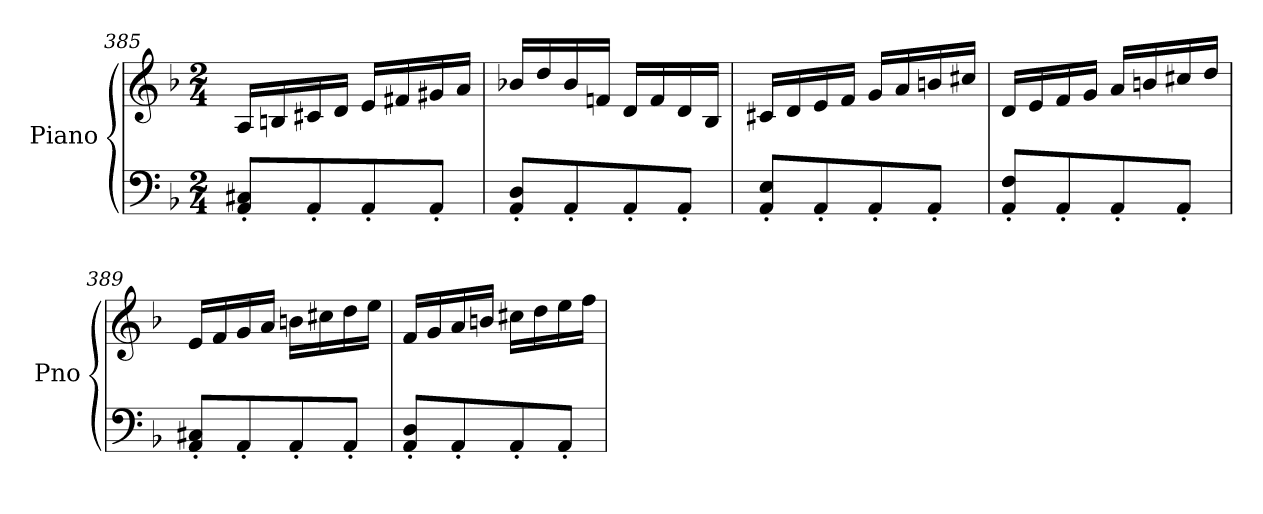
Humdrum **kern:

**kern	**kern
*part1	*part1
*staff2	*staff1
*I"Piano	*
*I'Pno	*
*clefF4	*clefG2
*k[b-]	*k[b-]
*M2/4	*M2/4
=385	=385
8AA/' 8C#X/'L	16A/LL
.	16Bn/
8AA'/	16c#X/
.	16d/JJ
8AA'/	16e/LL
.	16f#X/
8AA'/J	16g#X/
.	16a/JJ
=386	=386
8AA/' 8D/'L	16b-X/LL
.	16dd/
8AA'/	16b-/
.	16fn/JJ
8AA'/	16d/LL
.	16f/
8AA'/J	16d/
.	16B-/JJ
=387	=387
8AA/' 8E/'L	16c#X/LL
.	16d/
8AA'/	16e/
.	16f/JJ
8AA'/	16g/LL
.	16a/
8AA'/J	16bn/
.	16cc#X/JJ
=388	=388
8AA/' 8F/'L	16d/LL
.	16e/
8AA'/	16f/
.	16g/JJ
8AA'/	16a/LL
.	16bn/
8AA'/J	16cc#X/
.	16dd/JJ
!!LO:PB:g=z
=389	=389
8AA/' 8C#X/'L	16e/LL
.	16f/
8AA'/	16g/
.	16a/JJ
8AA'/	16bn\LL
.	16cc#X\
8AA'/J	16dd\
.	16ee\JJ
=390	=390
8AA/' 8D/'L	16f/LL
.	16g/
8AA'/	16a/
.	16bn/JJ
8AA'/	16cc#X\LL
.	16dd\
8AA'/J	16ee\
.	16ff\JJ
=	=
*-	*-
